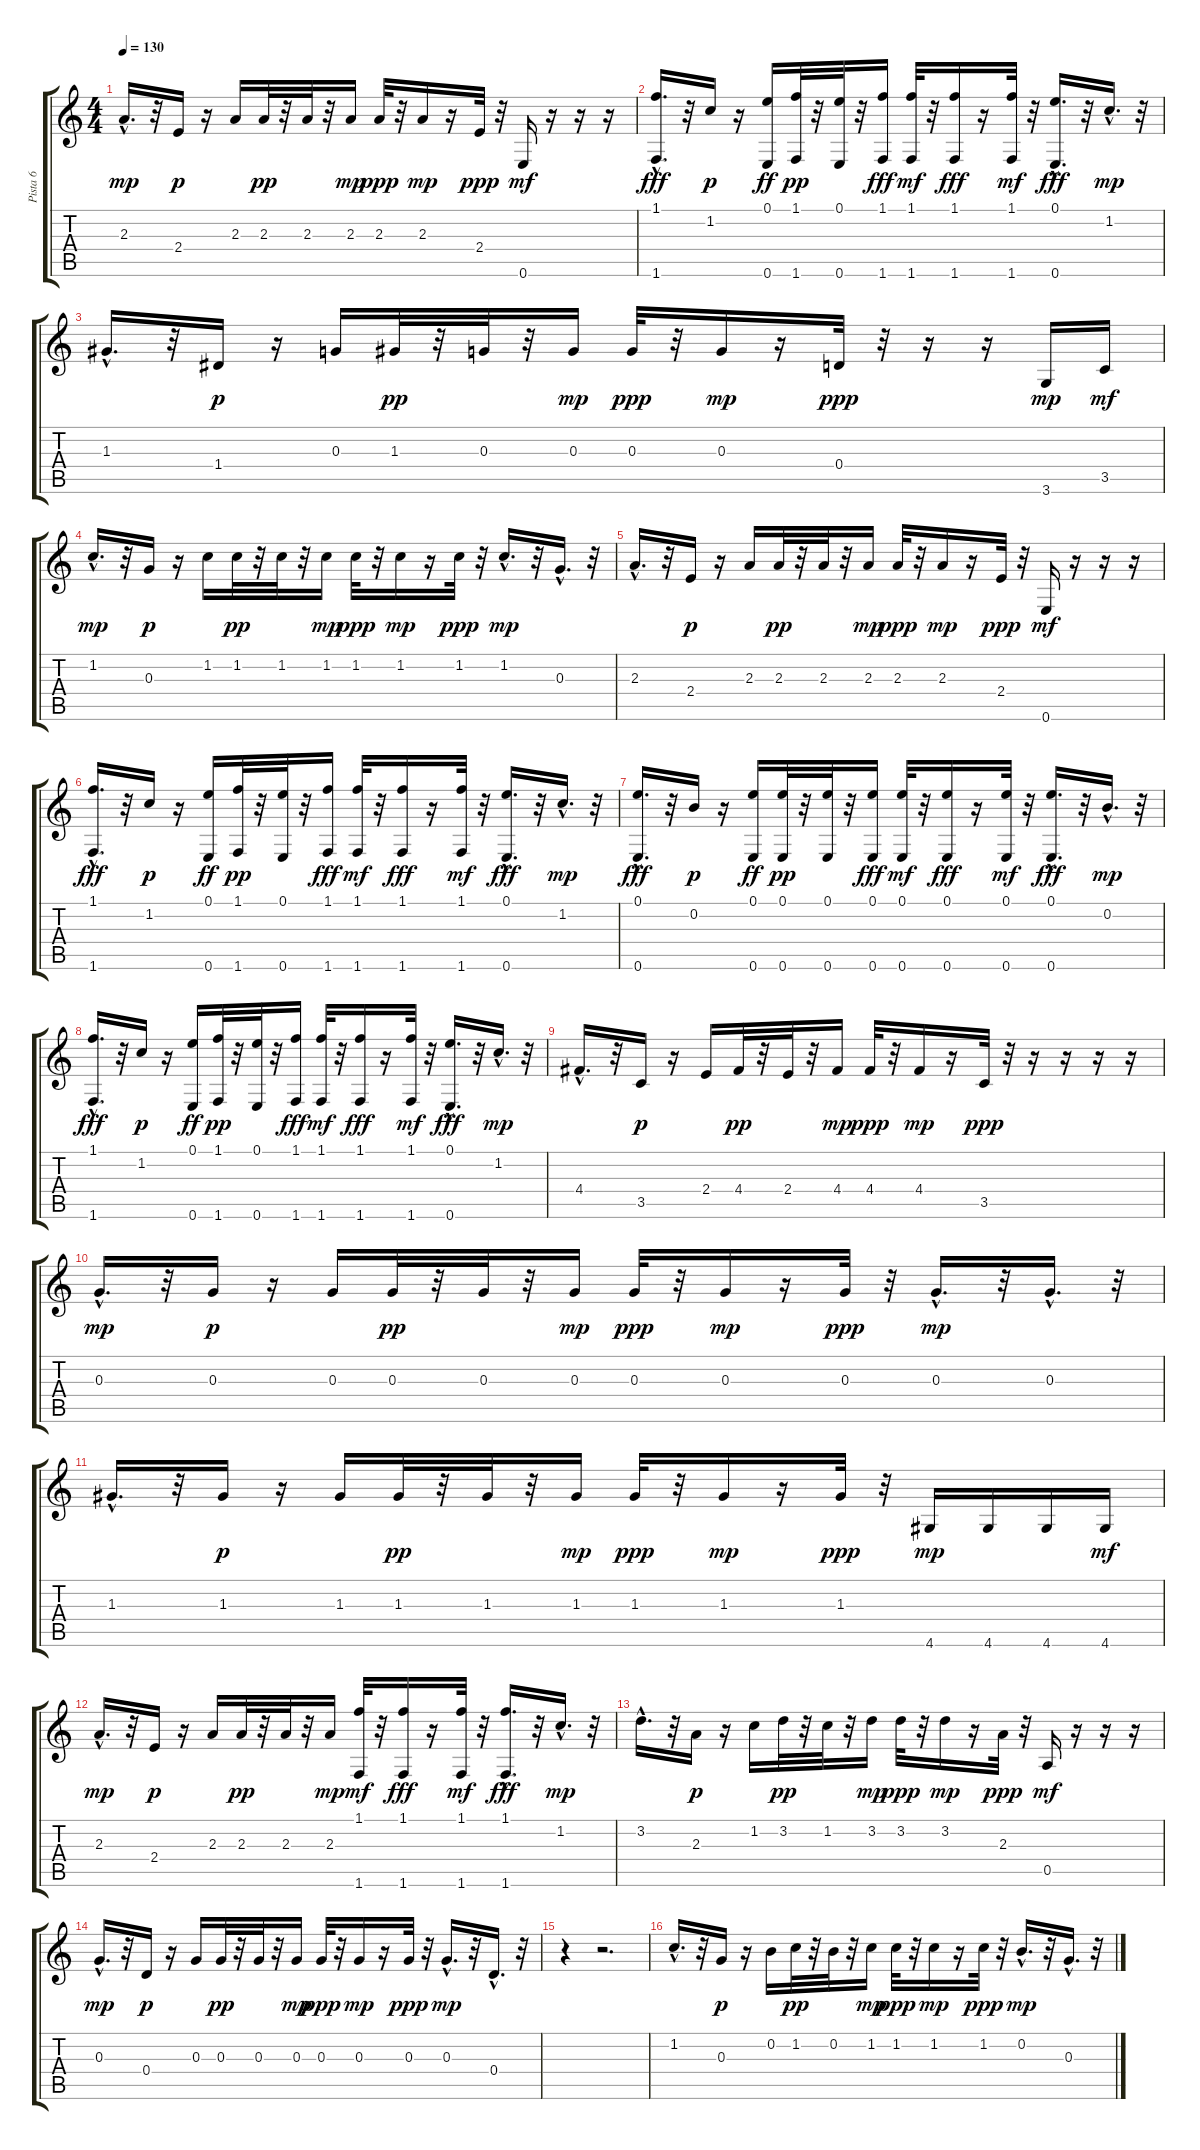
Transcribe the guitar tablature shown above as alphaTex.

\track ("Pista 6" "Pista 6") {instrument electricbasspick}
\staff {score tabs}
\tuning (E4 B3 G3 D3 A2 E2) {hide}
\ts (4 4)
\tempo 130
\clef g2
\ks c
2.3{hac}.16{d dy mp} r.32 2.4.16{dy p} r.16 2.3.16 2.3.32{dy pp} r.32 2.3.32 r.32 2.3.16{dy mp} 2.3.32{dy ppp} r.32 2.3.16{dy mp} r.16 2.4.32{dy ppp} r.32 0.6.16{dy mf} r.16 r.16 r.16 |
(1.1{hac} 1.6{hac}).16{d dy fff} r.32 1.2.16{dy p} r.16 (0.1 0.6).16{dy ff} (1.1 1.6).32{dy pp} r.32 (0.1 0.6).32 r.32 (1.1 1.6).16{dy fff} (1.1 1.6).32{dy mf} r.32 (1.1 1.6).16{dy fff} r.16 (1.1 1.6).32{dy mf} r.32 (0.1{hac} 0.6{hac}).16{d dy fff} r.32 1.2{hac}.16{d dy mp} r.32 |
1.3{hac}.16{d} r.32 1.4.16{dy p} r.16 0.3.16 1.3.32{dy pp} r.32 0.3.32 r.32 0.3.16{dy mp} 0.3.32{dy ppp} r.32 0.3.16{dy mp} r.16 0.4.32{dy ppp} r.32 r.16 r.16 3.6.16{dy mp} 3.5.16{dy mf} |
1.2{hac}.16{d dy mp} r.32 0.3.16{dy p} r.16 1.2.16 1.2.32{dy pp} r.32 1.2.32 r.32 1.2.16{dy mp} 1.2.32{dy ppp} r.32 1.2.16{dy mp} r.16 1.2.32{dy ppp} r.32 1.2{hac}.16{d dy mp} r.32 0.3{hac}.16{d} r.32 |
2.3{hac}.16{d} r.32 2.4.16{dy p} r.16 2.3.16 2.3.32{dy pp} r.32 2.3.32 r.32 2.3.16{dy mp} 2.3.32{dy ppp} r.32 2.3.16{dy mp} r.16 2.4.32{dy ppp} r.32 0.6.16{dy mf} r.16 r.16 r.16 |
(1.1{hac} 1.6{hac}).16{d dy fff} r.32 1.2.16{dy p} r.16 (0.1 0.6).16{dy ff} (1.1 1.6).32{dy pp} r.32 (0.1 0.6).32 r.32 (1.1 1.6).16{dy fff} (1.1 1.6).32{dy mf} r.32 (1.1 1.6).16{dy fff} r.16 (1.1 1.6).32{dy mf} r.32 (0.1{hac} 0.6{hac}).16{d dy fff} r.32 1.2{hac}.16{d dy mp} r.32 |
(0.1{hac} 0.6{hac}).16{d dy fff} r.32 0.2.16{dy p} r.16 (0.1 0.6).16{dy ff} (0.1 0.6).32{dy pp} r.32 (0.1 0.6).32 r.32 (0.1 0.6).16{dy fff} (0.1 0.6).32{dy mf} r.32 (0.1 0.6).16{dy fff} r.16 (0.1 0.6).32{dy mf} r.32 (0.1{hac} 0.6{hac}).16{d dy fff} r.32 0.2{hac}.16{d dy mp} r.32 |
(1.1{hac} 1.6{hac}).16{d dy fff} r.32 1.2.16{dy p} r.16 (0.1 0.6).16{dy ff} (1.1 1.6).32{dy pp} r.32 (0.1 0.6).32 r.32 (1.1 1.6).16{dy fff} (1.1 1.6).32{dy mf} r.32 (1.1 1.6).16{dy fff} r.16 (1.1 1.6).32{dy mf} r.32 (0.1{hac} 0.6{hac}).16{d dy fff} r.32 1.2{hac}.16{d dy mp} r.32 |
4.4{hac}.16{d} r.32 3.5.16{dy p} r.16 2.4.16 4.4.32{dy pp} r.32 2.4.32 r.32 4.4.16{dy mp} 4.4.32{dy ppp} r.32 4.4.16{dy mp} r.16 3.5.32{dy ppp} r.32 r.16 r.16 r.16 r.16 |
0.3{hac}.16{d dy mp} r.32 0.3.16{dy p} r.16 0.3.16 0.3.32{dy pp} r.32 0.3.32 r.32 0.3.16{dy mp} 0.3.32{dy ppp} r.32 0.3.16{dy mp} r.16 0.3.32{dy ppp} r.32 0.3{hac}.16{d dy mp} r.32 0.3{hac}.16{d} r.32 |
1.3{hac}.16{d} r.32 1.3.16{dy p} r.16 1.3.16 1.3.32{dy pp} r.32 1.3.32 r.32 1.3.16{dy mp} 1.3.32{dy ppp} r.32 1.3.16{dy mp} r.16 1.3.32{dy ppp} r.32 4.6.16{dy mp} 4.6.16 4.6.16 4.6.16{dy mf} |
2.3{hac}.16{d dy mp} r.32 2.4.16{dy p} r.16 2.3.16 2.3.32{dy pp} r.32 2.3.32 r.32 2.3.16{dy mp} (1.1 1.6).32{dy mf} r.32 (1.1 1.6).16{dy fff} r.16 (1.1 1.6).32{dy mf} r.32 (1.1{hac} 1.6{hac}).16{d dy fff} r.32 1.2{hac}.16{d dy mp} r.32 |
3.2{hac}.16{d} r.32 2.3.16{dy p} r.16 1.2.16 3.2.32{dy pp} r.32 1.2.32 r.32 3.2.16{dy mp} 3.2.32{dy ppp} r.32 3.2.16{dy mp} r.16 2.3.32{dy ppp} r.32 0.5.16{dy mf} r.16 r.16 r.16 |
0.3{hac}.16{d dy mp} r.32 0.4.16{dy p} r.16 0.3.16 0.3.32{dy pp} r.32 0.3.32 r.32 0.3.16{dy mp} 0.3.32{dy ppp} r.32 0.3.16{dy mp} r.16 0.3.32{dy ppp} r.32 0.3{hac}.16{d dy mp} r.32 0.4{hac}.16{d} r.32 |
r.4 r.2{d} |
1.2{hac}.16{d} r.32 0.3.16{dy p} r.16 0.2.16 1.2.32{dy pp} r.32 0.2.32 r.32 1.2.16{dy mp} 1.2.32{dy ppp} r.32 1.2.16{dy mp} r.16 1.2.32{dy ppp} r.32 0.2{hac}.16{d dy mp} r.32 0.3{hac}.16{d} r.32
